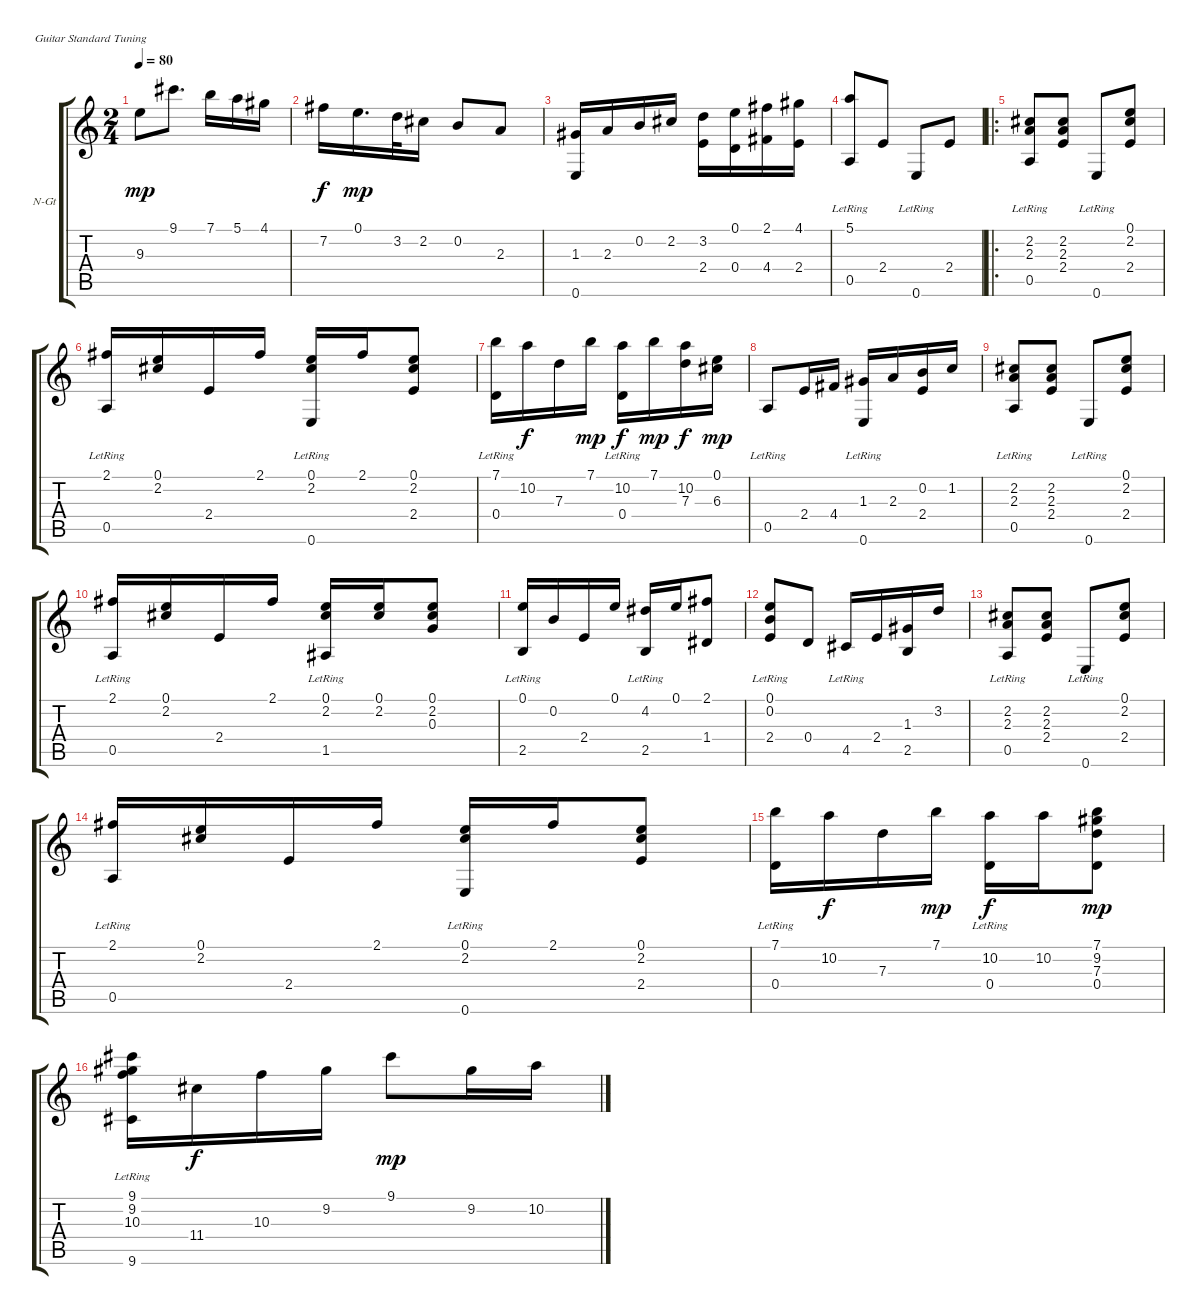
\bracketExtendMode groupsimilarinstruments
\firstSystemTrackNameOrientation horizontal
\otherSystemsTrackNameOrientation horizontal
\track ("Spur 1" "N-Gt") {instrument acousticguitarnylon}
\staff {score tabs}
\tuning (E4 B3 G3 D3 A2 E2)
\ts (2 4)
\tempo 80
\clef g2
\ks c
9.3.8{dy mp instrument acousticguitarnylon} 9.1.8{d} 7.1.16 5.1.16 4.1.16 |
7.2.16{dy f} 0.1.16{d dy mp} 3.2.32 2.2.16 0.2.8 2.3.8 |
(1.3 0.6).16 2.3.16 0.2.16 2.2.16 (3.2 2.4).16 (0.1 0.4).16 (2.1 4.4).16 (4.1 2.4).16 |
(5.1 0.5{lr}).8 2.4.8 0.6{lr}.8 2.4.8 |
\ro
(2.2 2.3 0.5{lr}).8 (2.2 2.3 2.4).8 0.6{lr}.8 (0.1 2.2 2.4).8 |
(2.1 0.5{lr}).16 (0.1 2.2).16 2.4.16 2.1.16 (0.1 2.2 0.6{lr}).16 2.1.16 (0.1 2.2 2.4).8 |
(7.1 0.4{lr}).16 10.2.16{dy f} 7.3.16 7.1.16{dy mp} (10.2 0.4{lr}).16{dy f} 7.1.16{dy mp} (10.2 7.3).16{dy f} (0.1 6.3).16{dy mp} |
0.5{lr}.8 2.4.16 4.4.16 (1.3 0.6{lr}).16 2.3.16 (0.2 2.4).16 1.2.16 |
(2.2 2.3 0.5{lr}).8 (2.2 2.3 2.4).8 0.6{lr}.8 (0.1 2.2 2.4).8 |
(2.1 0.5{lr}).16 (0.1 2.2).16 2.4.16 2.1.16 (0.1 2.2 1.5{lr}).16 (0.1 2.2).16 (0.1 2.2 0.3).8 |
(0.1 2.5{lr}).16 0.2.16 2.4.16 0.1.16 (4.2 2.5{lr}).16 0.1.16 (2.1 1.4).8 |
(0.1 0.2 2.4{lr}).8 0.4.8 4.5{lr}.16 2.4.16 (1.3 2.5).16 3.2.16 |
(2.2 2.3 0.5{lr}).8 (2.2 2.3 2.4).8 0.6{lr}.8 (0.1 2.2 2.4).8 |
(2.1 0.5{lr}).16 (0.1 2.2).16 2.4.16 2.1.16 (0.1 2.2 0.6{lr}).16 2.1.16 (0.1 2.2 2.4).8 |
(7.1 0.4{lr}).16 10.2.16{dy f} 7.3.16 7.1.16{dy mp} (10.2 0.4{lr}).16{dy f} 10.2.16 (7.1 9.2 7.3 0.4).8{dy mp} |
(9.1 9.2 10.3 9.6{lr}).16 11.4.16{dy f} 10.3.16 9.2.16 9.1.8{dy mp} 9.2.16 10.2.16
